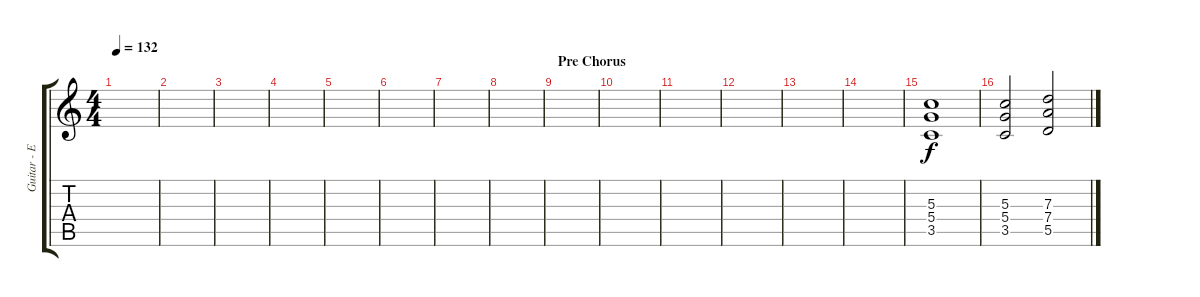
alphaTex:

\track ("Guitar - Electric" "Guitar - E") {instrument distortionguitar}
\staff {score tabs}
\tuning (E4 B3 G3 D3 A2 E2) {hide}
\ts (4 4)
\tempo 132
\clef g2
\ks c
|
|
|
|
|
|
|
|
\section ("" "Pre Chorus")
|
|
|
|
|
|
(5.3 5.4 3.5).1{volume 16} |
(5.3 5.4 3.5).2 (7.3 7.4 5.5).2
